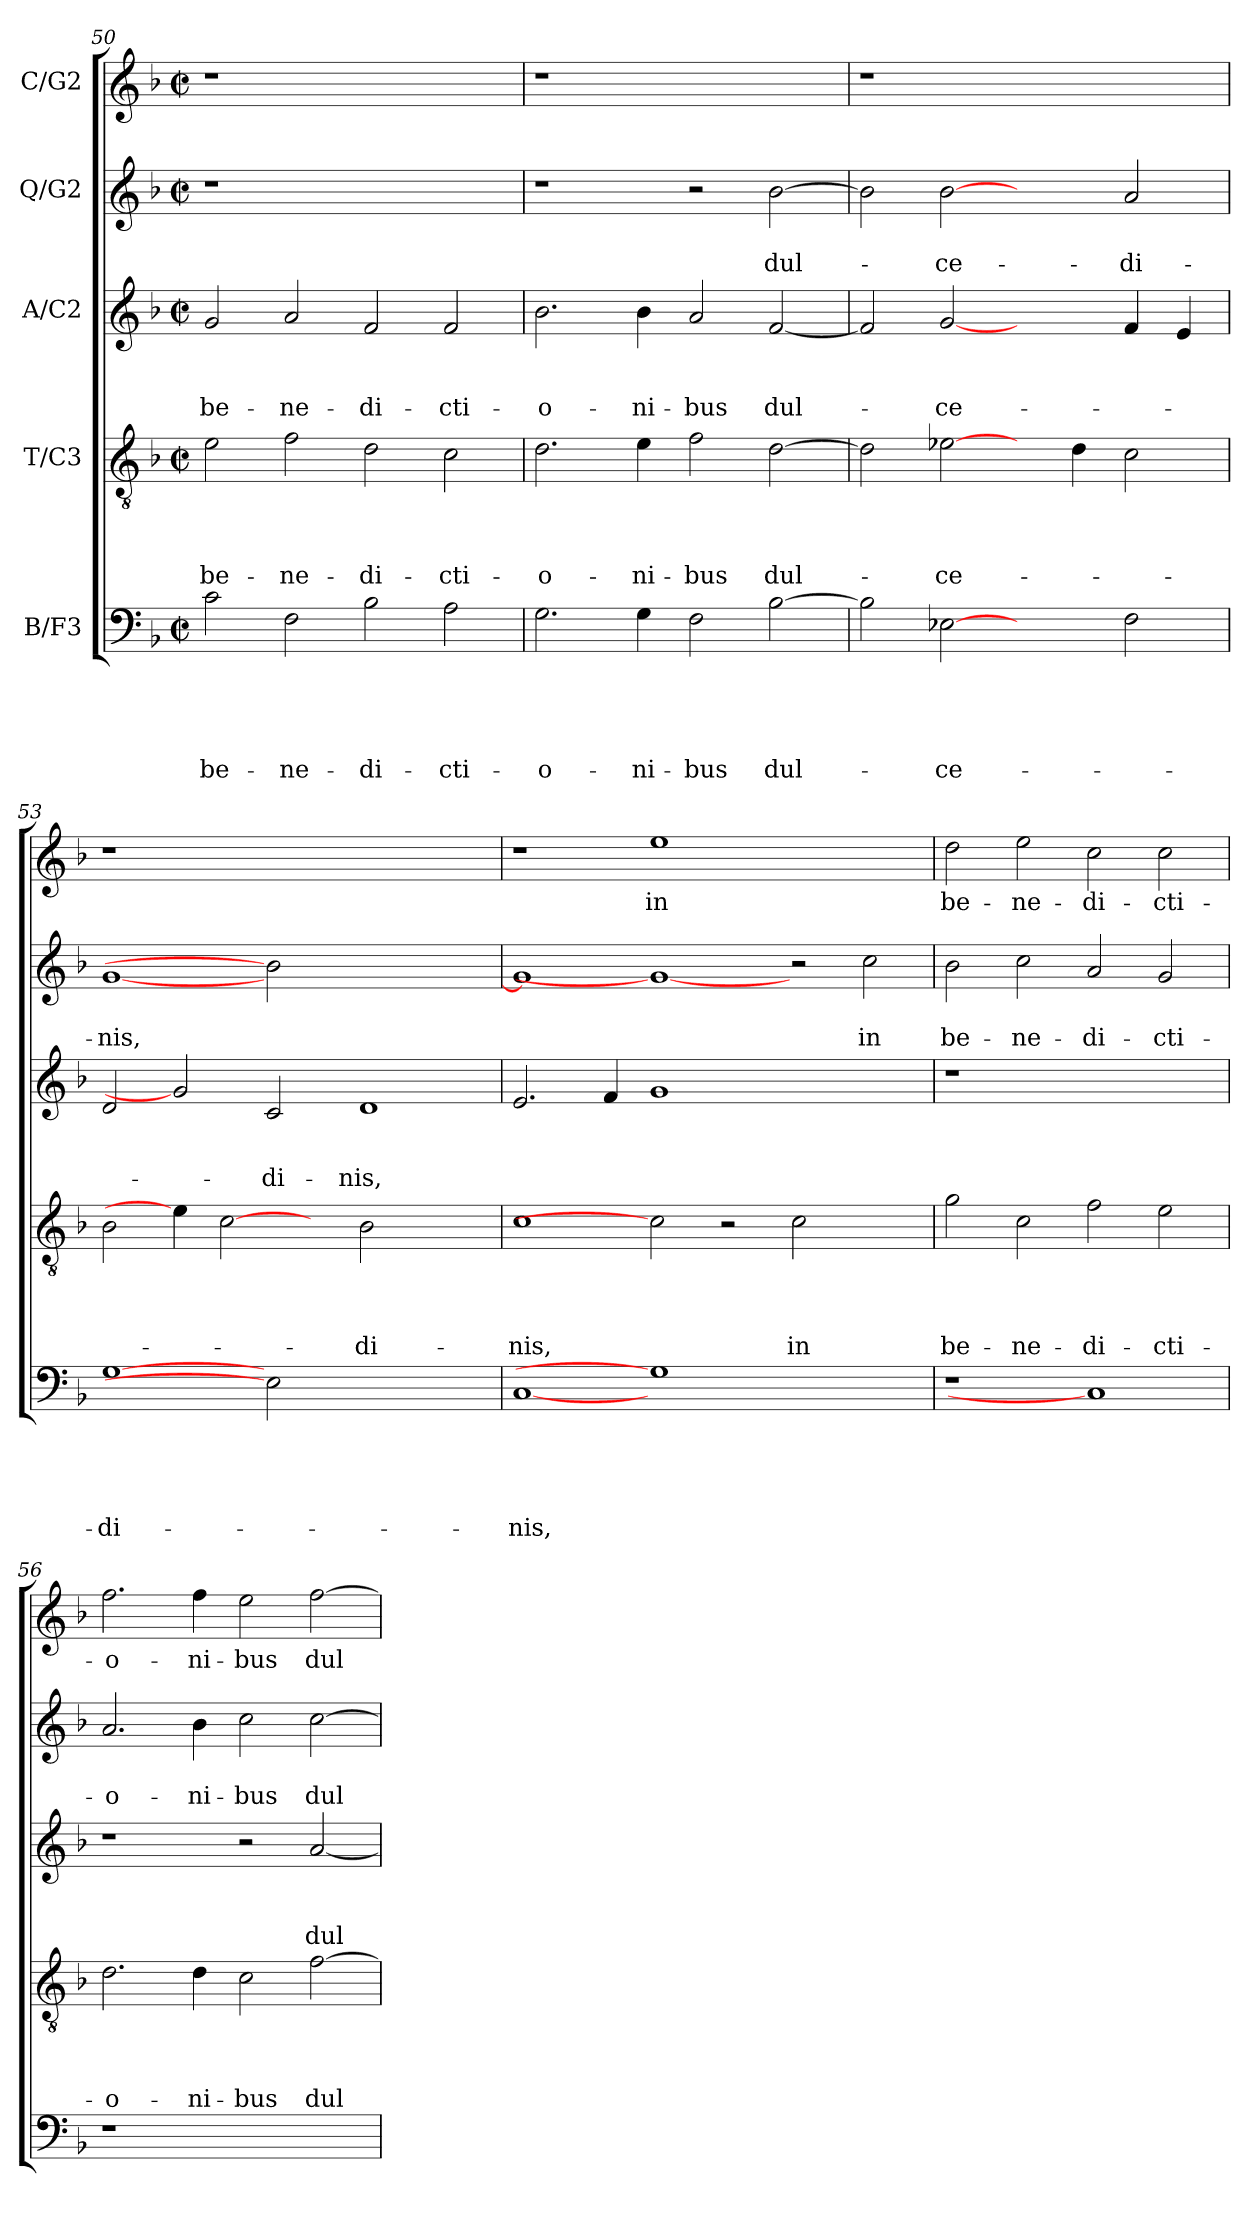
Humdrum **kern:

**kern	**text	**text	**text	**text	**text	**kern	**text	**text	**text	**text	**kern	**text	**text	**text	**kern	**text	**text	**kern	**text
*part5	*part5	*part5	*part5	*part5	*part5	*part4	*part4	*part4	*part4	*part4	*part3	*part3	*part3	*part3	*part2	*part2	*part2	*part1	*part1
*staff5	*staff5	*staff5	*staff5	*staff5	*staff5	*staff4	*staff4	*staff4	*staff4	*staff4	*staff3	*staff3	*staff3	*staff3	*staff2	*staff2	*staff2	*staff1	*staff1
*I"B/F3	*	*	*	*	*	*I"T/C3	*	*	*	*	*I"A/C2	*	*	*	*I"Q/G2	*	*	*I"C/G2	*
*clefF4	*	*	*	*	*	*clefGv2	*	*	*	*	*clefG2	*	*	*	*clefG2	*	*	*clefG2	*
*k[b-]	*	*	*	*	*	*k[b-]	*	*	*	*	*k[b-]	*	*	*	*k[b-]	*	*	*k[b-]	*
*F:	*	*	*	*	*	*F:	*	*	*	*	*F:	*	*	*	*F:	*	*	*F:	*
*M2/2	*	*	*	*	*	*M2/2	*	*	*	*	*M2/2	*	*	*	*M2/2	*	*	*M2/2	*
*met(c|)	*	*	*	*	*	*met(c|)	*	*	*	*	*met(c|)	*	*	*	*met(c|)	*	*	*met(c|)	*
=50	=50	=50	=50	=50	=50	=50	=50	=50	=50	=50	=50	=50	=50	=50	=50	=50	=50	=50	=50
!	!	!	!	!	!LO:LY:b	!	!	!	!	!LO:LY:b	!	!	!	!LO:LY:b	!	!	!	!	!
2c\	.	.	.	.	be-	2e\	.	.	.	be-	2g/	.	.	be-	1r	.	.	1r	.
!	!	!	!	!	!LO:LY:b	!	!	!	!	!LO:LY:b	!	!	!	!LO:LY:b	!	!	!	!	!
2F\	.	.	.	.	-ne-	2f\	.	.	.	-ne-	2a/	.	.	-ne-	.	.	.	.	.
!	!	!	!	!	!LO:LY:b	!	!	!	!	!LO:LY:b	!	!	!	!LO:LY:b	!	!	!	!	!
2B-\	.	.	.	.	-di-	2d\	.	.	.	-di-	2f/	.	.	-di-	1ryy	.	.	1ryy	.
!	!	!	!	!	!LO:LY:b	!	!	!	!	!LO:LY:b	!	!	!	!LO:LY:b	!	!	!	!	!
2A\	.	.	.	.	-cti-	2c\	.	.	.	-cti-	2f/	.	.	-cti-	.	.	.	.	.
!!LO:LB:g=z
=51	=51	=51	=51	=51	=51	=51	=51	=51	=51	=51	=51	=51	=51	=51	=51	=51	=51	=51	=51
!	!	!	!	!	!LO:LY:b	!	!	!	!	!LO:LY:b	!	!	!	!LO:LY:b	!	!	!	!	!
2.G\	.	.	.	.	-o-	2.d\	.	.	.	-o-	2.b-\	.	.	-o-	1r	.	.	1r	.
!	!	!	!	!	!LO:LY:b	!	!	!	!	!LO:LY:b	!	!	!	!LO:LY:b	!	!	!	!	!
4G\	.	.	.	.	-ni-	4e\	.	.	.	-ni-	4b-\	.	.	-ni-	.	.	.	.	.
!	!	!	!	!	!LO:LY:b	!	!	!	!	!LO:LY:b	!	!	!	!LO:LY:b	!	!	!	!	!
2F\	.	.	.	.	-bus	2f\	.	.	.	-bus	2a/	.	.	-bus	2r	.	.	1ryy	.
!	!	!	!	!	!LO:LY:b	!	!	!	!	!LO:LY:b	!	!	!	!LO:LY:b	!	!	!LO:LY:b	!	!
[2B-\	.	.	.	.	dul-	[2d\	.	.	.	dul-	[2f/	.	.	dul-	[2b-\	.	dul-	.	.
=52	=52	=52	=52	=52	=52	=52	=52	=52	=52	=52	=52	=52	=52	=52	=52	=52	=52	=52	=52
2B-\]	.	.	.	.	.	2d\]	.	.	.	.	2f/]	.	.	.	2b-\]	.	.	1r	.
!	!	!	!	!	!LO:LY:b	!	!	!	!	!LO:LY:b	!	!	!	!LO:LY:b	!	!	!LO:LY:b	!	!
[2E-X	.	.	.	.	-ce-	[2e-X\	.	.	.	-ce-	[2g	.	.	-ce-	[2b-	.	-ce-	.	.
2ryy	.	.	.	.	.	4ryy	.	.	.	.	2ryy	.	.	.	2ryy	.	.	1ryy	.
.	.	.	.	.	.	4d\	.	.	.	.	.	.	.	.	.	.	.	.	.
!	!	!	!	!	!	!	!	!	!	!	!	!	!	!	!	!	!LO:LY:b	!	!
2F\	.	.	.	.	.	2c\	.	.	.	.	4f/	.	.	.	2a/	.	-di-	.	.
.	.	.	.	.	.	.	.	.	.	.	4e/	.	.	.	.	.	.	.	.
=53	=53	=53	=53	=53	=53	=53	=53	=53	=53	=53	=53	=53	=53	=53	=53	=53	=53	=53	=53
!	!	!	!	!	!LO:LY:b	!	!	!	!	!	!	!	!	!	!	!	!LO:LY:b	!	!
[1G	.	.	.	.	-di-	2B-\	.	.	.	.	2d/	.	.	.	[1g	.	-nis,	1r	.
.	.	.	.	.	.	4e-\]	.	.	.	.	2g]	.	.	.	.	.	.	.	.
.	.	.	.	.	.	[2c	.	.	.	.	.	.	.	.	.	.	.	.	.
!	!	!	!	!	!	!	!	!	!	!	!	!	!	!LO:LY:b	!	!	!	!	!
2E-]	.	.	.	.	.	.	.	.	.	.	2c/	.	.	-di-	2b-]	.	.	1.ryy	.
.	.	.	.	.	.	4ryy	.	.	.	.	.	.	.	.	.	.	.	.	.
!	!	!	!	!	!	!	!	!	!	!LO:LY:b	!	!	!	!LO:LY:b	!	!	!	!	!
1ryy	.	.	.	.	.	2B-\	.	.	.	-di-	1d	.	.	-nis,	1ryy	.	.	.	.
.	.	.	.	.	.	2ryy	.	.	.	.	.	.	.	.	.	.	.	.	.
=54	=54	=54	=54	=54	=54	=54	=54	=54	=54	=54	=54	=54	=54	=54	=54	=54	=54	=54	=54
!	!	!	!	!	!LO:LY:b	!	!	!	!	!LO:LY:b	!	!	!	!	!	!	!	!	!
[1C	.	.	.	.	-nis,	1c	.	.	.	-nis,	2.e/	.	.	.	1g]	.	.	1r	.
.	.	.	.	.	.	.	.	.	.	.	4f/	.	.	.	.	.	.	.	.
!	!	!	!	!	!	!	!	!	!	!	!	!	!	!	!	!	!	!	!LO:LY:b
1G]	.	.	.	.	.	2c]	.	.	.	.	1g	.	.	.	1g_	.	.	1ee	in
.	.	.	.	.	.	2r	.	.	.	.	.	.	.	.	.	.	.	.	.
!	!	!	!	!	!	!	!	!	!	!LO:LY:b	!	!	!	!	!	!	!	!	!
1ryy	.	.	.	.	.	2c\	.	.	.	in	1ryy	.	.	.	2r	.	.	1ryy	.
!	!	!	!	!	!	!	!	!	!	!	!	!	!	!	!	!	!LO:LY:b	!	!
.	.	.	.	.	.	2ryy	.	.	.	.	.	.	.	.	2cc\	.	in	.	.
=55	=55	=55	=55	=55	=55	=55	=55	=55	=55	=55	=55	=55	=55	=55	=55	=55	=55	=55	=55
!	!	!	!	!	!	!	!	!	!	!LO:LY:b	!	!	!	!	!	!	!LO:LY:b	!	!LO:LY:b
1r	.	.	.	.	.	2g\	.	.	.	be-	1r	.	.	.	2b-\	.	be-	2dd\	be-
!	!	!	!	!	!	!	!	!	!	!LO:LY:b	!	!	!	!	!	!	!LO:LY:b	!	!LO:LY:b
.	.	.	.	.	.	2c\	.	.	.	-ne-	.	.	.	.	2cc\	.	-ne-	2ee\	-ne-
!	!	!	!	!	!	!	!	!	!	!LO:LY:b	!	!	!	!	!	!	!LO:LY:b	!	!LO:LY:b
1C]	.	.	.	.	.	2f\	.	.	.	-di-	1ryy	.	.	.	2a/	.	-di-	2cc\	-di-
!	!	!	!	!	!	!	!	!	!	!LO:LY:b	!	!	!	!	!	!	!LO:LY:b	!	!LO:LY:b
.	.	.	.	.	.	2e\	.	.	.	-cti-	.	.	.	.	2g/	.	-cti-	2cc\	-cti-
!!LO:LB:g=z
=56	=56	=56	=56	=56	=56	=56	=56	=56	=56	=56	=56	=56	=56	=56	=56	=56	=56	=56	=56
!	!	!	!	!	!	!	!	!	!	!LO:LY:b	!	!	!	!	!	!	!LO:LY:b	!	!LO:LY:b
1r	.	.	.	.	.	2.d\	.	.	.	-o-	1r	.	.	.	2.a/	.	-o-	2.ff\	-o-
!	!	!	!	!	!	!	!	!	!	!LO:LY:b	!	!	!	!	!	!	!LO:LY:b	!	!LO:LY:b
.	.	.	.	.	.	4d\	.	.	.	-ni-	.	.	.	.	4b-\	.	-ni-	4ff\	-ni-
!	!	!	!	!	!	!	!	!	!	!LO:LY:b	!	!	!	!	!	!	!LO:LY:b	!	!LO:LY:b
1ryy	.	.	.	.	.	2c\	.	.	.	-bus	2r	.	.	.	2cc\	.	-bus	2ee\	-bus
!	!	!	!	!	!	!	!	!	!	!LO:LY:b	!	!	!	!LO:LY:b	!	!	!LO:LY:b	!	!LO:LY:b
.	.	.	.	.	.	[2f\	.	.	.	dul-	[2a/	.	.	dul-	[2cc\	.	dul-	[2ff\	dul-
=	=	=	=	=	=	=	=	=	=	=	=	=	=	=	=	=	=	=	=
*-	*-	*-	*-	*-	*-	*-	*-	*-	*-	*-	*-	*-	*-	*-	*-	*-	*-	*-	*-
